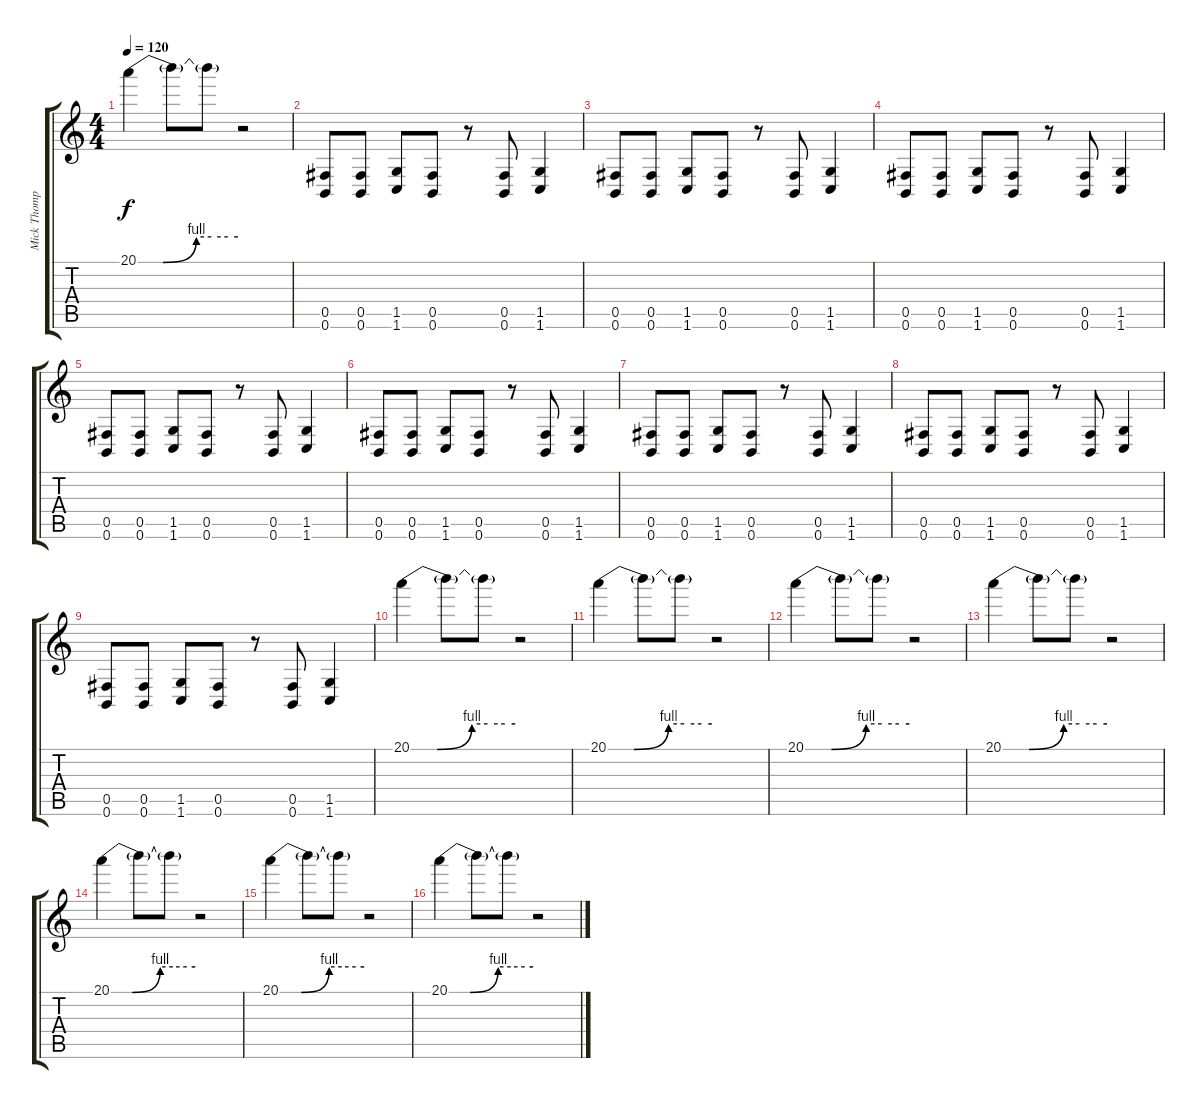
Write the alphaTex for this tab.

\track ("Mick Thompson" "Mick Thomp") {instrument distortionguitar}
\staff {score tabs}
\tuning (Db4 Ab3 E3 B2 Gb2 B1) {hide}
\ts (4 4)
\tempo 120
\clef g2
\ks c
20.1{be (custom 0 0 15 0 35 4 44 4 54 4 60 4)}.4{dy f} 20.1{t}.8 20.1{t}.8 r.2 |
(0.5 0.6).8 (0.5 0.6).8 (1.5 1.6).8 (0.5 0.6).8 r.8 (0.5 0.6).8 (1.5 1.6).4 |
(0.5 0.6).8 (0.5 0.6).8 (1.5 1.6).8 (0.5 0.6).8 r.8 (0.5 0.6).8 (1.5 1.6).4 |
(0.5 0.6).8 (0.5 0.6).8 (1.5 1.6).8 (0.5 0.6).8 r.8 (0.5 0.6).8 (1.5 1.6).4 |
(0.5 0.6).8 (0.5 0.6).8 (1.5 1.6).8 (0.5 0.6).8 r.8 (0.5 0.6).8 (1.5 1.6).4 |
(0.5 0.6).8 (0.5 0.6).8 (1.5 1.6).8 (0.5 0.6).8 r.8 (0.5 0.6).8 (1.5 1.6).4 |
(0.5 0.6).8 (0.5 0.6).8 (1.5 1.6).8 (0.5 0.6).8 r.8 (0.5 0.6).8 (1.5 1.6).4 |
(0.5 0.6).8 (0.5 0.6).8 (1.5 1.6).8 (0.5 0.6).8 r.8 (0.5 0.6).8 (1.5 1.6).4 |
(0.5 0.6).8 (0.5 0.6).8 (1.5 1.6).8 (0.5 0.6).8 r.8 (0.5 0.6).8 (1.5 1.6).4 |
20.1{be (custom 0 0 15 0 35 4 44 4 54 4 60 4)}.4 20.1{t}.8 20.1{t}.8 r.2 |
20.1{be (custom 0 0 15 0 35 4 44 4 54 4 60 4)}.4 20.1{t}.8 20.1{t}.8 r.2 |
20.1{be (custom 0 0 15 0 35 4 44 4 54 4 60 4)}.4 20.1{t}.8 20.1{t}.8 r.2 |
20.1{be (custom 0 0 15 0 35 4 44 4 54 4 60 4)}.4 20.1{t}.8 20.1{t}.8 r.2 |
20.1{be (custom 0 0 15 0 35 4 44 4 54 4 60 4)}.4 20.1{t}.8 20.1{t}.8 r.2 |
20.1{be (custom 0 0 15 0 35 4 44 4 54 4 60 4)}.4 20.1{t}.8 20.1{t}.8 r.2 |
20.1{be (custom 0 0 15 0 35 4 44 4 54 4 60 4)}.4 20.1{t}.8 20.1{t}.8 r.2
